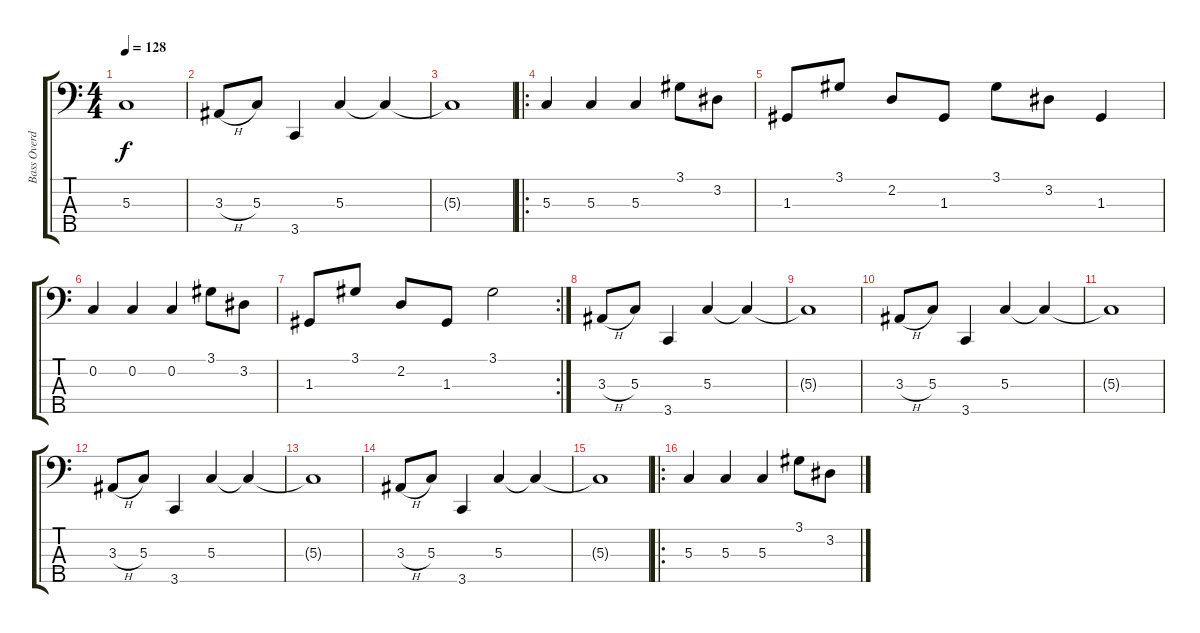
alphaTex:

\track ("Bass Overdub" "Bass Overd") {instrument electricbassfinger}
\staff {score tabs}
\tuning (F2 C2 G1 D1 A0) {hide}
\ts (4 4)
\tempo 128
\clef f4
\ks c
5.3{t}.1{dy f} |
3.3{h}.8 5.3.8 3.5.4 5.3.4 5.3{t}.4 |
5.3{t}.1 |
\ro
5.3.4 5.3.4 5.3.4 3.1.8 3.2.8 |
1.3.8 3.1.8 2.2.8 1.3.8 3.1.8 3.2.8 1.3.4 |
0.2.4 0.2.4 0.2.4 3.1.8 3.2.8 |
\rc 2
1.3.8 3.1.8 2.2.8 1.3.8 3.1.2 |
3.3{h}.8 5.3.8 3.5.4 5.3.4 5.3{t}.4 |
5.3{t}.1 |
3.3{h}.8 5.3.8 3.5.4 5.3.4 5.3{t}.4 |
5.3{t}.1 |
3.3{h}.8 5.3.8 3.5.4 5.3.4 5.3{t}.4 |
5.3{t}.1 |
3.3{h}.8 5.3.8 3.5.4 5.3.4 5.3{t}.4 |
5.3{t}.1 |
\ro
5.3.4 5.3.4 5.3.4 3.1.8 3.2.8
